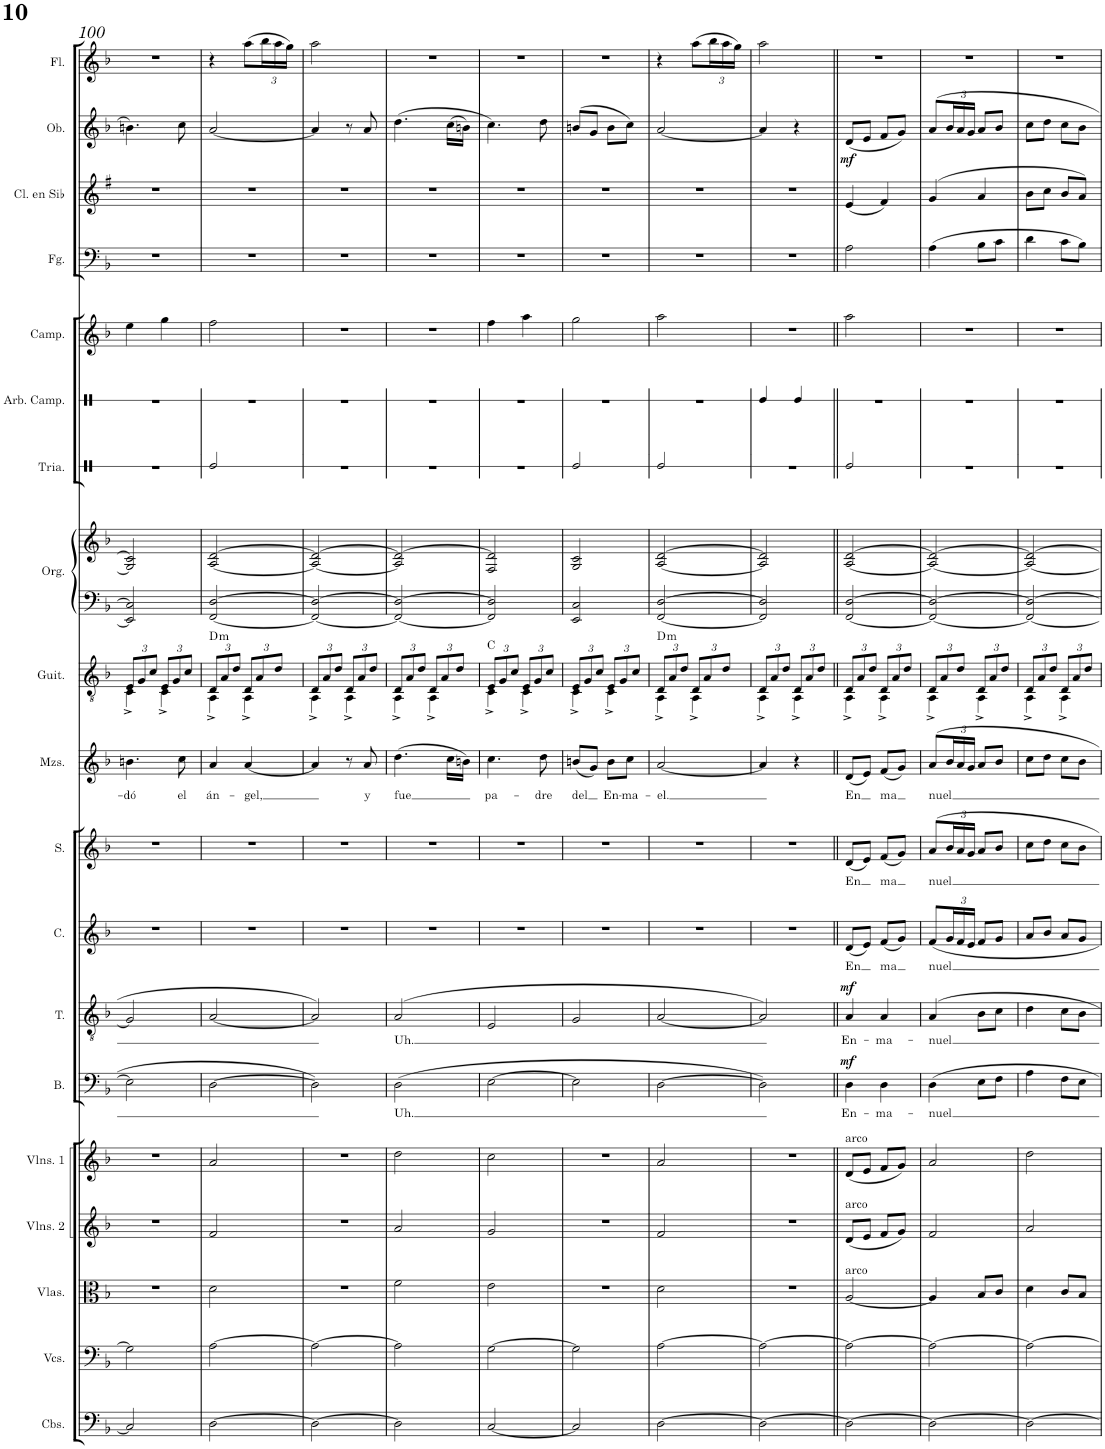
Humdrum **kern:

**kern	**kern	**kern	**kern	**kern	**kern	**text	**dynam	**kern	**text	**dynam	**kern	**text	**kern	**text	**kern	**text	**kern	**harte	**kern	**kern	**kern	**kern	**kern	**kern	**kern	**kern	**dynam	**kern
*part19	*part18	*part17	*part16	*part15	*part14	*part14	*part14	*part13	*part13	*part13	*part12	*part12	*part11	*part11	*part10	*part10	*part9	*part9	*part8	*part8	*part7	*part6	*part5	*part4	*part3	*part2	*part2	*part1
*staff20	*staff19	*staff18	*staff17	*staff16	*staff15	*staff15	*staff15	*staff14	*staff14	*staff14	*staff13	*staff13	*staff12	*staff12	*staff11	*staff11	*staff10	*	*staff9	*staff8	*staff7	*staff6	*staff5	*staff4	*staff3	*staff2	*staff2	*staff1
*I"Contrabajos	*I"Violonchelos	*I"Violas	*I"Violines 2	*I"Violines 1	*I"Bajo	*	*	*I"Tenor	*	*	*I"Contralto	*	*I"Soprano	*	*I"Mezzo-soprano	*	*I"Guitarra	*	*I"Órgano	*	*I"Triángulo	*I"Espectro	*I"Campanillas	*I"Fagot	*I"Clarinete en Sib	*I"Oboe	*	*I"Flauta
*I'Cbs.	*I'Vcs.	*I'Vlas.	*I'Vlns. 2	*I'Vlns. 1	*I'B.	*	*	*I'T.	*	*	*I'C.	*	*I'S.	*	*I'Mzs.	*	*I'Guit.	*	*	*	*	*	*I'Camp.	*I'Fg.	*I'Cl. en Sib	*I'Ob.	*	*I'Fl.
!!LO:PB:g=z
*clefF4	*clefF4	*clefC3	*clefG2	*clefG2	*clefF4	*	*	*clefGv2	*	*	*clefG2	*	*clefG2	*	*clefG2	*	*clefGv2	*	*clefF4	*clefG2	*clefX	*clefX	*clefG2	*clefF4	*clefG2	*clefG2	*	*clefG2
*Trd7c12	*	*	*	*	*	*	*	*	*	*	*	*	*	*	*	*	*	*	*	*	*	*	*Trd-7c-12	*	*Trd1c2	*	*	*
*k[b-]	*k[b-]	*k[b-]	*k[b-]	*k[b-]	*k[b-]	*	*	*k[b-]	*	*	*k[b-]	*	*k[b-]	*	*k[b-]	*	*k[b-]	*	*k[b-]	*k[b-]	*k[]	*k[]	*k[b-]	*k[b-]	*k[f#]	*k[b-]	*	*k[b-]
*M2/4	*M2/4	*M2/4	*M2/4	*M2/4	*M2/4	*	*	*M2/4	*	*	*M2/4	*	*M2/4	*	*M2/4	*	*M2/4	*	*M2/4	*M2/4	*M2/4	*M2/4	*M2/4	*M2/4	*M2/4	*M2/4	*	*M2/4
=100	=100	=100	=100	=100	=100	=100	=100	=100	=100	=100	=100	=100	=100	=100	=100	=100	=100	=100	=100	=100	=100	=100	=100	=100	=100	=100	=100	=100
!	!	!	!	!	!	!	!	!	!	!	!	!	!	!	!	!LO:LY:b	!	!	!	!	!	!	!	!	!	!	!	!
*	*	*	*	*	*	*	*	*	*	*	*	*	*	*	*	*	*Xbrackettup	*	*	*	*	*	*	*	*	*	*	*
*	*	*	*	*	*	*	*	*	*	*	*	*	*	*	*	*	*^	*	*	*	*	*	*	*	*	*	*	*
2C/]	2G\]	2r	2r	2r	2E\]	.	.	2G/]	.	.	2r	.	2r	.	4.bn\	-dó	12E/L	4C^\	.	2EE/] 2C/]	2G/] 2c/]	2r	2r	4ee\	2r	2r	4.bn\	.	2r
.	.	.	.	.	.	.	.	.	.	.	.	.	.	.	.	.	12G/	.	.	.	.	.	.	.	.	.	.	.	.
.	.	.	.	.	.	.	.	.	.	.	.	.	.	.	.	.	12c/J	.	.	.	.	.	.	.	.	.	.	.	.
.	.	.	.	.	.	.	.	.	.	.	.	.	.	.	.	.	12E/L	4C^\	.	.	.	.	.	4gg\	.	.	.	.	.
.	.	.	.	.	.	.	.	.	.	.	.	.	.	.	.	.	12G/	.	.	.	.	.	.	.	.	.	.	.	.
!	!	!	!	!	!	!	!	!	!	!	!	!	!	!	!	!LO:LY:b	!	!	!	!	!	!	!	!	!	!	!	!	!
.	.	.	.	.	.	.	.	.	.	.	.	.	.	.	8cc\	el	.	.	.	.	.	.	.	.	.	.	8cc\	.	.
.	.	.	.	.	.	.	.	.	.	.	.	.	.	.	.	.	12c/J	.	.	.	.	.	.	.	.	.	.	.	.
=101	=101	=101	=101	=101	=101	=101	=101	=101	=101	=101	=101	=101	=101	=101	=101	=101	=101	=101	=101	=101	=101	=101	=101	=101	=101	=101	=101	=101	=101
!	!	!	!	!	!	!	!	!	!	!	!	!	!	!	!	!LO:LY:b	!	!	!LO:H:kt=m	!	!	!	!	!	!	!	!	!	!
[2D\	[2A\	2d\	2f/	2a/	[2D\	.	.	[2A/	.	.	2r	.	2r	.	4a/	án-	12D/L	4AA^\	D:min	[2FF/ [2D/	[2A/ [2d/	2Re/	2r	2ff\	2r	2r	[2a/	.	4r
.	.	.	.	.	.	.	.	.	.	.	.	.	.	.	.	.	12A/	.	.	.	.	.	.	.	.	.	.	.	.
.	.	.	.	.	.	.	.	.	.	.	.	.	.	.	.	.	12d/J	.	.	.	.	.	.	.	.	.	.	.	.
!	!	!	!	!	!	!	!	!	!	!	!	!	!	!	!	!LO:LY:b	!	!	!	!	!	!	!	!	!	!	!	!	!
.	.	.	.	.	.	.	.	.	.	.	.	.	.	.	[4a/	-gel,	12D/L	4AA^\	.	.	.	.	.	.	.	.	.	.	(8aa\L
.	.	.	.	.	.	.	.	.	.	.	.	.	.	.	.	.	12A/	.	.	.	.	.	.	.	.	.	.	.	.
*	*	*	*	*	*	*	*	*	*	*	*	*	*	*	*	*	*	*	*	*	*	*	*	*	*	*	*	*	*Xbrackettup
.	.	.	.	.	.	.	.	.	.	.	.	.	.	.	.	.	.	.	.	.	.	.	.	.	.	.	.	.	24bb-\L
.	.	.	.	.	.	.	.	.	.	.	.	.	.	.	.	.	12d/J	.	.	.	.	.	.	.	.	.	.	.	24aa\
.	.	.	.	.	.	.	.	.	.	.	.	.	.	.	.	.	.	.	.	.	.	.	.	.	.	.	.	.	24gg\JJ)
=102	=102	=102	=102	=102	=102	=102	=102	=102	=102	=102	=102	=102	=102	=102	=102	=102	=102	=102	=102	=102	=102	=102	=102	=102	=102	=102	=102	=102	=102
2D\_	2A\_	2r	2r	2r	2D\]	.	.	2A/]	.	.	2r	.	2r	.	4a/]	.	12D/L	4AA^\	.	2FF/_ 2D/_	2A/_ 2d/_	2r	2r	2r	2r	2r	4a/]	.	2aa\
.	.	.	.	.	.	.	.	.	.	.	.	.	.	.	.	.	12A/	.	.	.	.	.	.	.	.	.	.	.	.
.	.	.	.	.	.	.	.	.	.	.	.	.	.	.	.	.	12d/J	.	.	.	.	.	.	.	.	.	.	.	.
.	.	.	.	.	.	.	.	.	.	.	.	.	.	.	8r	.	12D/L	4AA^\	.	.	.	.	.	.	.	.	8r	.	.
.	.	.	.	.	.	.	.	.	.	.	.	.	.	.	.	.	12A/	.	.	.	.	.	.	.	.	.	.	.	.
!	!	!	!	!	!	!	!	!	!	!	!	!	!	!	!	!LO:LY:b	!	!	!	!	!	!	!	!	!	!	!	!	!
.	.	.	.	.	.	.	.	.	.	.	.	.	.	.	8a/	y	.	.	.	.	.	.	.	.	.	.	8a/	.	.
.	.	.	.	.	.	.	.	.	.	.	.	.	.	.	.	.	12d/J	.	.	.	.	.	.	.	.	.	.	.	.
=103	=103	=103	=103	=103	=103	=103	=103	=103	=103	=103	=103	=103	=103	=103	=103	=103	=103	=103	=103	=103	=103	=103	=103	=103	=103	=103	=103	=103	=103
!	!	!	!	!	!	!LO:LY:b	!	!	!LO:LY:b	!	!	!	!	!	!	!LO:LY:b	!	!	!	!	!	!	!	!	!	!	!	!	!
2D\]	2A\]	2f\	2a/	2dd\	(2D\	Uh.	.	(>2A/	Uh.	.	2r	.	2r	.	(4.dd\	fue	12D/L	4AA^\	.	2FF/_ 2D/_	2A/] 2d/_	2r	2r	2r	2r	2r	(4.dd\	.	2r
.	.	.	.	.	.	.	.	.	.	.	.	.	.	.	.	.	12A/	.	.	.	.	.	.	.	.	.	.	.	.
.	.	.	.	.	.	.	.	.	.	.	.	.	.	.	.	.	12d/J	.	.	.	.	.	.	.	.	.	.	.	.
.	.	.	.	.	.	.	.	.	.	.	.	.	.	.	.	.	12D/L	4AA^\	.	.	.	.	.	.	.	.	.	.	.
.	.	.	.	.	.	.	.	.	.	.	.	.	.	.	.	.	12A/	.	.	.	.	.	.	.	.	.	.	.	.
.	.	.	.	.	.	.	.	.	.	.	.	.	.	.	16cc\LL	.	.	.	.	.	.	.	.	.	.	.	(16cc\LL	.	.
.	.	.	.	.	.	.	.	.	.	.	.	.	.	.	.	.	12d/J	.	.	.	.	.	.	.	.	.	.	.	.
.	.	.	.	.	.	.	.	.	.	.	.	.	.	.	16bn\JJ)	.	.	.	.	.	.	.	.	.	.	.	16bn\JJ)	.	.
=104	=104	=104	=104	=104	=104	=104	=104	=104	=104	=104	=104	=104	=104	=104	=104	=104	=104	=104	=104	=104	=104	=104	=104	=104	=104	=104	=104	=104	=104
!	!	!	!	!	!	!	!	!	!	!	!	!	!	!	!	!LO:LY:b	!	!	!	!	!	!	!	!	!	!	!	!	!
[2C/	[2G\	2e\	2g/	2cc\	[2E\	.	.	2E/	.	.	2r	.	2r	.	4.cc\	pa-	12E/L	4C^\	C:maj	2FF/] 2D/]	2F/ 2d/]	2r	2r	4ff\	2r	2r	4.cc\)	.	2r
.	.	.	.	.	.	.	.	.	.	.	.	.	.	.	.	.	12G/	.	.	.	.	.	.	.	.	.	.	.	.
.	.	.	.	.	.	.	.	.	.	.	.	.	.	.	.	.	12c/J	.	.	.	.	.	.	.	.	.	.	.	.
.	.	.	.	.	.	.	.	.	.	.	.	.	.	.	.	.	12E/L	4C^\	.	.	.	.	.	4aa\	.	.	.	.	.
.	.	.	.	.	.	.	.	.	.	.	.	.	.	.	.	.	12G/	.	.	.	.	.	.	.	.	.	.	.	.
!	!	!	!	!	!	!	!	!	!	!	!	!	!	!	!	!LO:LY:b	!	!	!	!	!	!	!	!	!	!	!	!	!
.	.	.	.	.	.	.	.	.	.	.	.	.	.	.	8dd\	-dre	.	.	.	.	.	.	.	.	.	.	8dd\	.	.
.	.	.	.	.	.	.	.	.	.	.	.	.	.	.	.	.	12c/J	.	.	.	.	.	.	.	.	.	.	.	.
=105	=105	=105	=105	=105	=105	=105	=105	=105	=105	=105	=105	=105	=105	=105	=105	=105	=105	=105	=105	=105	=105	=105	=105	=105	=105	=105	=105	=105	=105
!	!	!	!	!	!	!	!	!	!	!	!	!	!	!	!	!LO:LY:b	!	!	!	!	!	!	!	!	!	!	!	!	!
2C/]	2G\]	2r	2r	2r	2E\]	.	.	2G/	.	.	2r	.	2r	.	(8bn/L	del	12E/L	4C^\	.	2EE/ 2C/	2G/ 2c/	2Re/	2r	2gg\	2r	2r	(8bn/L	.	2r
.	.	.	.	.	.	.	.	.	.	.	.	.	.	.	.	.	12G/	.	.	.	.	.	.	.	.	.	.	.	.
.	.	.	.	.	.	.	.	.	.	.	.	.	.	.	8g/J)	.	.	.	.	.	.	.	.	.	.	.	8g/J	.	.
.	.	.	.	.	.	.	.	.	.	.	.	.	.	.	.	.	12c/J	.	.	.	.	.	.	.	.	.	.	.	.
!	!	!	!	!	!	!	!	!	!	!	!	!	!	!	!	!LO:LY:b	!	!	!	!	!	!	!	!	!	!	!	!	!
.	.	.	.	.	.	.	.	.	.	.	.	.	.	.	8b\L	En-	12E/L	4C^\	.	.	.	.	.	.	.	.	8b\L	.	.
.	.	.	.	.	.	.	.	.	.	.	.	.	.	.	.	.	12G/	.	.	.	.	.	.	.	.	.	.	.	.
!	!	!	!	!	!	!	!	!	!	!	!	!	!	!	!	!LO:LY:b	!	!	!	!	!	!	!	!	!	!	!	!	!
.	.	.	.	.	.	.	.	.	.	.	.	.	.	.	8cc\J	-ma-	.	.	.	.	.	.	.	.	.	.	8cc\J)	.	.
.	.	.	.	.	.	.	.	.	.	.	.	.	.	.	.	.	12c/J	.	.	.	.	.	.	.	.	.	.	.	.
=106	=106	=106	=106	=106	=106	=106	=106	=106	=106	=106	=106	=106	=106	=106	=106	=106	=106	=106	=106	=106	=106	=106	=106	=106	=106	=106	=106	=106	=106
!	!	!	!	!	!	!	!	!	!	!	!	!	!	!	!	!LO:LY:b	!	!	!LO:H:kt=m	!	!	!	!	!	!	!	!	!	!
[2D\	[2A\	2d\	2f/	2a/	[2D\	.	.	[2A/	.	.	2r	.	2r	.	[2a/	-el.	12D/L	4AA^\	D:min	[2FF/ [2D/	[2A/ [2d/	2Re/	2r	2aa\	2r	2r	[2a/	.	4r
.	.	.	.	.	.	.	.	.	.	.	.	.	.	.	.	.	12A/	.	.	.	.	.	.	.	.	.	.	.	.
.	.	.	.	.	.	.	.	.	.	.	.	.	.	.	.	.	12d/J	.	.	.	.	.	.	.	.	.	.	.	.
.	.	.	.	.	.	.	.	.	.	.	.	.	.	.	.	.	12D/L	4AA^\	.	.	.	.	.	.	.	.	.	.	(8aa\L
.	.	.	.	.	.	.	.	.	.	.	.	.	.	.	.	.	12A/	.	.	.	.	.	.	.	.	.	.	.	.
.	.	.	.	.	.	.	.	.	.	.	.	.	.	.	.	.	.	.	.	.	.	.	.	.	.	.	.	.	24bb-\L
.	.	.	.	.	.	.	.	.	.	.	.	.	.	.	.	.	12d/J	.	.	.	.	.	.	.	.	.	.	.	24aa\
.	.	.	.	.	.	.	.	.	.	.	.	.	.	.	.	.	.	.	.	.	.	.	.	.	.	.	.	.	24gg\JJ)
=107	=107	=107	=107	=107	=107	=107	=107	=107	=107	=107	=107	=107	=107	=107	=107	=107	=107	=107	=107	=107	=107	=107	=107	=107	=107	=107	=107	=107	=107
2D\_	2A\_	2r	2r	2r	2D\])	.	.	2A/])	.	.	2r	.	2r	.	4a/]	.	12D/L	4AA^\	.	2FF/] 2D/]	2A/] 2d/]	2r	4Re/	2r	2r	2r	4a/]	.	2aa\
.	.	.	.	.	.	.	.	.	.	.	.	.	.	.	.	.	12A/	.	.	.	.	.	.	.	.	.	.	.	.
.	.	.	.	.	.	.	.	.	.	.	.	.	.	.	.	.	12d/J	.	.	.	.	.	.	.	.	.	.	.	.
.	.	.	.	.	.	.	.	.	.	.	.	.	.	.	4r	.	12D/L	4AA^\	.	.	.	.	4Re/	.	.	.	4r	.	.
.	.	.	.	.	.	.	.	.	.	.	.	.	.	.	.	.	12A/	.	.	.	.	.	.	.	.	.	.	.	.
.	.	.	.	.	.	.	.	.	.	.	.	.	.	.	.	.	12d/J	.	.	.	.	.	.	.	.	.	.	.	.
=108||	=108||	=108||	=108||	=108||	=108||	=108||	=108||	=108||	=108||	=108||	=108||	=108||	=108||	=108||	=108||	=108||	=108||	=108||	=108||	=108||	=108||	=108||	=108||	=108||	=108||	=108||	=108||	=108||	=108||
!	!	!	!	!LO:TX:a:t=arco	!	!	!	!	!	!	!	!	!	!	!	!	!	!	!	!	!	!	!	!	!	!	!	!	!
!	!	!	!LO:TX:a:t=arco	!	!	!	!	!	!	!	!	!	!	!	!	!	!	!	!	!	!	!	!	!	!	!	!	!	!
!	!	!LO:TX:a:t=arco	!	!	!	!	!	!	!	!	!	!	!	!	!	!	!	!	!	!	!	!	!	!	!	!	!	!	!
!	!	!	!	!	!	!LO:LY:b	!LO:DY:a	!	!LO:LY:b	!LO:DY:a	!	!LO:LY:b	!	!LO:LY:b	!	!LO:LY:b	!	!	!	!	!	!	!	!	!	!	!	!LO:DY:b	!
2D\_	2A\_	[2A/	(8d/L	(8d/L	4D\	En-	mf	4A/	En-	mf	(8d/L	En	(8d/L	En	(8d/L	En	12D/L	4AA^\	.	[2FF/ [2D/	[2A/ [2d/	2Re/	2r	2aa\	2A\	(4e/	(8d/L	mf	2r
.	.	.	.	.	.	.	.	.	.	.	.	.	.	.	.	.	12A/	.	.	.	.	.	.	.	.	.	.	.	.
.	.	.	8e/J	8e/J	.	.	.	.	.	.	8e/J)	.	8e/J)	.	8e/J)	.	.	.	.	.	.	.	.	.	.	.	8e/J	.	.
.	.	.	.	.	.	.	.	.	.	.	.	.	.	.	.	.	12d/J	.	.	.	.	.	.	.	.	.	.	.	.
!	!	!	!	!	!	!LO:LY:b	!	!	!LO:LY:b	!	!	!LO:LY:b	!	!LO:LY:b	!	!LO:LY:b	!	!	!	!	!	!	!	!	!	!	!	!	!
.	.	.	8f/L	8f/L	4D\	-ma-	.	4A/	-ma-	.	(8f/L	ma	(8f/L	ma	(8f/L	ma	12D/L	4AA^\	.	.	.	.	.	.	.	4f#/)	8f/L	.	.
.	.	.	.	.	.	.	.	.	.	.	.	.	.	.	.	.	12A/	.	.	.	.	.	.	.	.	.	.	.	.
.	.	.	8g/J)	8g/J)	.	.	.	.	.	.	8g/J)	.	8g/J)	.	8g/J)	.	.	.	.	.	.	.	.	.	.	.	8g/J)	.	.
.	.	.	.	.	.	.	.	.	.	.	.	.	.	.	.	.	12d/J	.	.	.	.	.	.	.	.	.	.	.	.
=109	=109	=109	=109	=109	=109	=109	=109	=109	=109	=109	=109	=109	=109	=109	=109	=109	=109	=109	=109	=109	=109	=109	=109	=109	=109	=109	=109	=109	=109
!	!	!	!	!	!	!LO:LY:b	!	!	!LO:LY:b	!	!	!LO:LY:b	!	!LO:LY:b	!	!LO:LY:b	!	!	!	!	!	!	!	!	!	!	!	!	!
2D\_	2A\_	4A/]	2f/	2a/	4D\	-nuel	.	4A/	-nuel	.	8f/L	nuel	8a/L	nuel	8a/L	nuel	12D/L	4AA^\	.	2FF/_ 2D/_	2A/_ 2d/_	2r	2r	2r	(4A\	(4g/	8a/L	.	2r
.	.	.	.	.	.	.	.	.	.	.	.	.	.	.	.	.	12A/	.	.	.	.	.	.	.	.	.	.	.	.
*	*	*	*	*	*	*	*	*	*	*	*Xbrackettup	*	*Xbrackettup	*	*Xbrackettup	*	*	*	*	*	*	*	*	*	*	*	*Xbrackettup	*	*
.	.	.	.	.	.	.	.	.	.	.	24g/L	.	24b-/L	.	24b-/L	.	.	.	.	.	.	.	.	.	.	.	24b-/L	.	.
.	.	.	.	.	.	.	.	.	.	.	24f/	.	24a/	.	24a/	.	12d/J	.	.	.	.	.	.	.	.	.	24a/	.	.
.	.	.	.	.	.	.	.	.	.	.	24e/JJ	.	24g/JJ	.	24g/JJ	.	.	.	.	.	.	.	.	.	.	.	24g/JJ	.	.
.	.	8B-/L	.	.	8E\L	.	.	8B-\L	.	.	8f/L	.	8a/L	.	8a/L	.	12D/L	4AA^\	.	.	.	.	.	.	8B-\L	4a/	8a/L	.	.
.	.	.	.	.	.	.	.	.	.	.	.	.	.	.	.	.	12A/	.	.	.	.	.	.	.	.	.	.	.	.
.	.	8c/J	.	.	8F\J	.	.	8c\J	.	.	8g/J	.	8b-/J	.	8b-/J	.	.	.	.	.	.	.	.	.	8c\J	.	8b-/J	.	.
.	.	.	.	.	.	.	.	.	.	.	.	.	.	.	.	.	12d/J	.	.	.	.	.	.	.	.	.	.	.	.
=110	=110	=110	=110	=110	=110	=110	=110	=110	=110	=110	=110	=110	=110	=110	=110	=110	=110	=110	=110	=110	=110	=110	=110	=110	=110	=110	=110	=110	=110
2D\_	2A\_	4d\	2a/	2dd\	4A\	.	.	4d\	.	.	8a/L	.	8cc\L	.	8cc\L	.	12D/L	4AA^\	.	2FF/_ 2D/_	2A/_ 2d/_	2r	2r	2r	4d\	8b\L	8cc\L	.	2r
.	.	.	.	.	.	.	.	.	.	.	.	.	.	.	.	.	12A/	.	.	.	.	.	.	.	.	.	.	.	.
.	.	.	.	.	.	.	.	.	.	.	8b-/J	.	8dd\J	.	8dd\J	.	.	.	.	.	.	.	.	.	.	8cc\J	8dd\J	.	.
.	.	.	.	.	.	.	.	.	.	.	.	.	.	.	.	.	12d/J	.	.	.	.	.	.	.	.	.	.	.	.
.	.	8c/L	.	.	8F\L	.	.	8c\L	.	.	8a/L	.	8cc\L	.	8cc\L	.	12D/L	4AA^\	.	.	.	.	.	.	8c\L	8b/L	8cc\L	.	.
.	.	.	.	.	.	.	.	.	.	.	.	.	.	.	.	.	12A/	.	.	.	.	.	.	.	.	.	.	.	.
.	.	8B-/J	.	.	8E\J	.	.	8B-\J	.	.	8g/J	.	8b-\J	.	8b-\J	.	.	.	.	.	.	.	.	.	8B-\J)	8a/J)	8b-\J	.	.
.	.	.	.	.	.	.	.	.	.	.	.	.	.	.	.	.	12d/J	.	.	.	.	.	.	.	.	.	.	.	.
*	*	*	*	*	*	*	*	*	*	*	*	*	*	*	*	*	*v	*v	*	*	*	*	*	*	*	*	*	*	*
=	=	=	=	=	=	=	=	=	=	=	=	=	=	=	=	=	=	=	=	=	=	=	=	=	=	=	=	=
*-	*-	*-	*-	*-	*-	*-	*-	*-	*-	*-	*-	*-	*-	*-	*-	*-	*-	*-	*-	*-	*-	*-	*-	*-	*-	*-	*-	*-
